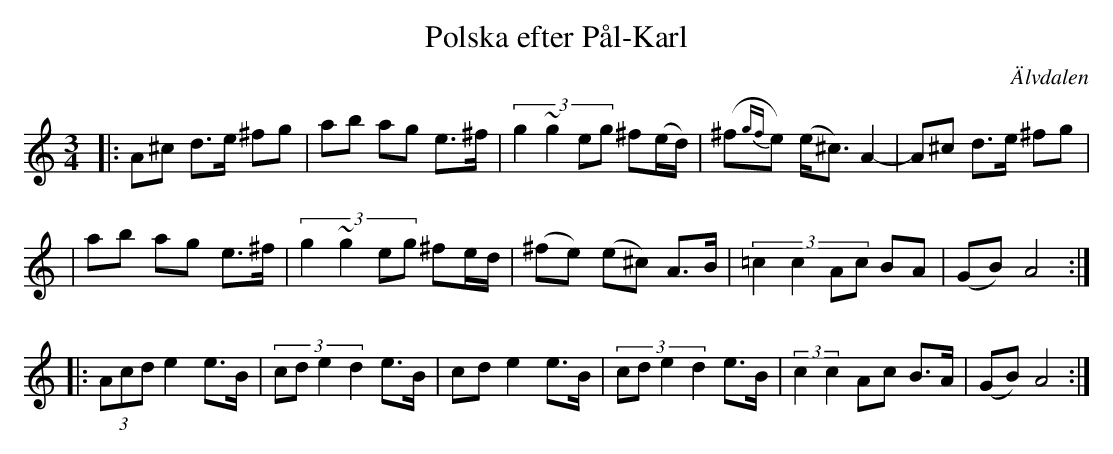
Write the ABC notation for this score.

X:1
T: Polska efter P\aal-Karl
O: \"Alvdalen
M: 3/4
L: 1/8
K: Am
|: A^c d>e ^fg \
| ab ag e>^f \
| (3:2:4g2 ~g2 eg ^f(e/d/) \
| (^f{gf}e)  (e<^c) A2- \
| A^c d>e ^fg |
| ab ag e>^f \
| (3:2:4g2 ~g2 eg ^fe/d/ \
| (^fe) (e^c) A>B \
| (3:2:4=c2 c2 Ac BA \
| (GB) A4 :|
|: (3Acd e2 e>B \
| (3:2:4cd e2 d2 e>B \
| cd e2 e>B \
| (3:2:4cd e2 d2 e>B \
| (3:2:2c2 c2 Ac B>A \
| (GB) A4 :|
